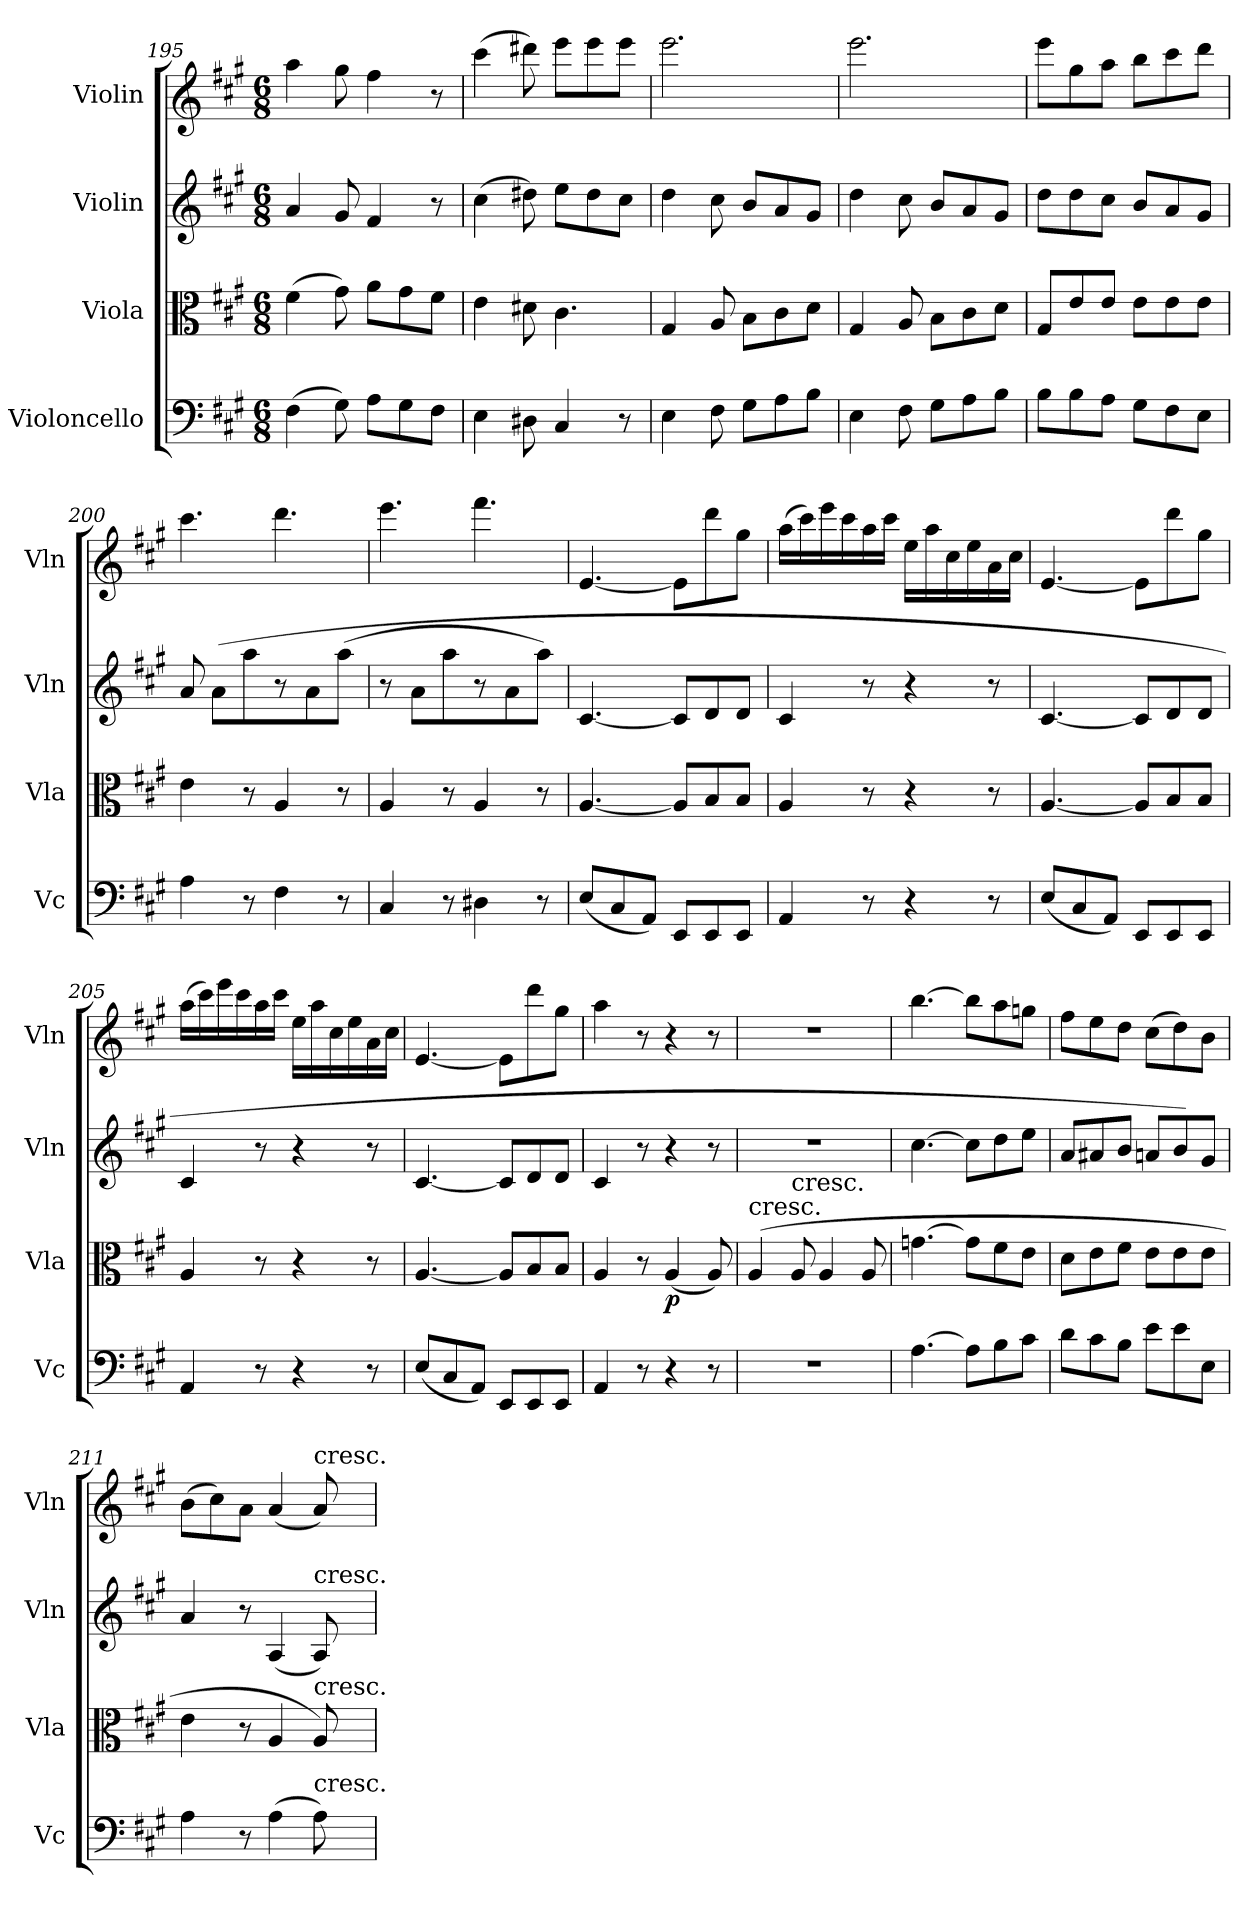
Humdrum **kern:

**kern	**kern	**dynam	**kern	**kern
*part4	*part3	*part3	*part2	*part1
*staff4	*staff3	*staff3	*staff2	*staff1
*I"Violoncello	*I"Viola	*	*I"Violin	*I"Violin
*I'Vc	*I'Vla	*	*I'Vln	*I'Vln
*clefF4	*clefC3	*	*clefG2	*clefG2
*k[f#c#g#]	*k[f#c#g#]	*	*k[f#c#g#]	*k[f#c#g#]
*A:	*A:	*	*A:	*A:
*M6/8	*M6/8	*	*M6/8	*M6/8
=195	=195	=195	=195	=195
(4F#\	(4f#\	.	4a/	4aa\
8G#\)	8g#\)	.	8g#/	8gg#\
8A\L	8a\L	.	4f#/	4ff#\
8G#\	8g#\	.	.	.
8F#\J	8f#\J	.	8r	8r
=196	=196	=196	=196	=196
4E\	4e\	.	(4cc#\	(4ccc#\
8D#X\	8d#X\	.	8dd#X\)	8ddd#X\)
4C#/	4.c#\	.	8ee\L	8eee\L
.	.	.	8dd#\	8eee\
8r	.	.	8cc#\J	8eee\J
=197	=197	=197	=197	=197
4E\	4G#/	.	4dd\	2.eee\
8F#\	8A/	.	8cc#\	.
8G#\L	8B\L	.	8b/L	.
8A\	8c#\	.	8a/	.
8B\J	8d\J	.	8g#/J	.
=198	=198	=198	=198	=198
4E\	4G#/	.	4dd\	2.eee\
8F#\	8A/	.	8cc#\	.
8G#\L	8B\L	.	8b/L	.
8A\	8c#\	.	8a/	.
8B\J	8d\J	.	8g#/J	.
=199	=199	=199	=199	=199
8B\L	8G#/L	.	8dd\L	8eee\L
8B\	8e/	.	8dd\	8gg#\
8A\J	8e/J	.	8cc#\J	8aa\J
8G#\L	8e\L	.	8b/L	8bb\L
8F#\	8e\	.	8a/	8ccc#\
8E\J	8e\J	.	8g#/J	8ddd\J
=200	=200	=200	=200	=200
4A\	4e\	.	8a/	4.ccc#\
.	.	.	(8a\L	.
8r	8r	.	8aa\	.
4F#\	4A/	.	8r	4.ddd\
.	.	.	8a\	.
8r	8r	.	(8aa\J	.
=201	=201	=201	=201	=201
4C#/	4A/	.	8r	4.eee\
.	.	.	8a\L	.
8r	8r	.	8aa\	.
4D#X\	4A/	.	8r	4.fff#\
.	.	.	8a\	.
8r	8r	.	8aa\J)	.
=202	=202	=202	=202	=202
(8E/L	[4.A/	.	[4.c#/	[4.e/
8C#/	.	.	.	.
8AA/J)	.	.	.	.
8EE/L	8A/L]	.	8c#/L]	8e\L]
8EE/	8B/	.	8d/	8ddd\
8EE/J	8B/J	.	8d/J	8gg#\J
=203	=203	=203	=203	=203
4AA/	4A/	.	4c#/	(16aa\LL
.	.	.	.	16ccc#\)
.	.	.	.	16eee\
.	.	.	.	16ccc#\
8r	8r	.	8r	16aa\
.	.	.	.	16ccc#\JJ
4r	4r	.	4r	16ee\LL
.	.	.	.	16aa\
.	.	.	.	16cc#\
.	.	.	.	16ee\
8r	8r	.	8r	16a\
.	.	.	.	16cc#\JJ
=204	=204	=204	=204	=204
(8E/L	[4.A/	.	[4.c#/	[4.e/
8C#/	.	.	.	.
8AA/J)	.	.	.	.
8EE/L	8A/L]	.	8c#/L]	8e\L]
8EE/	8B/	.	8d/	8ddd\
8EE/J	8B/J	.	8d/J	8gg#\J
=205	=205	=205	=205	=205
4AA/	4A/	.	4c#/	(16aa\LL
.	.	.	.	16ccc#\)
.	.	.	.	16eee\
.	.	.	.	16ccc#\
8r	8r	.	8r	16aa\
.	.	.	.	16ccc#\JJ
4r	4r	.	4r	16ee\LL
.	.	.	.	16aa\
.	.	.	.	16cc#\
.	.	.	.	16ee\
8r	8r	.	8r	16a\
.	.	.	.	16cc#\JJ
=206	=206	=206	=206	=206
(8E/L	[4.A/	.	[4.c#/	[4.e/
8C#/	.	.	.	.
8AA/J)	.	.	.	.
8EE/L	8A/L]	.	8c#/L]	8e\L]
8EE/	8B/	.	8d/	8ddd\
8EE/J	8B/J	.	8d/J	8gg#\J
=207	=207	=207	=207	=207
4AA/	4A/	.	4c#/	4aa\
8r	8r	.	8r	8r
4r	(4A/	p	4r	4r
8r	8A/)	.	8r	8r
=208	=208	=208	=208	=208
!	!LO:TX:t=cresc.	!	!	!
2.r	(4A/	.	2.r	2.r
!	!LO:TX:t=cresc.	!	!	!
.	8A/	.	.	.
.	4A/	.	.	.
.	8A/	.	.	.
=209	=209	=209	=209	=209
[4.A\	[4.gn\	.	[4.cc#\	[4.bb\
8A\L]	8g\L]	.	8cc#\L]	8bb\L]
8B\	8f#\	.	8dd\	8aa\
8c#\J	8e\J	.	8ee\J	8ggn\J
=210	=210	=210	=210	=210
8d\L	8d\L	.	8a/L	8ff#\L
8c#\	8e\	.	8a#X/	8ee\
8B\J	8f#\J	.	8b/J	8dd\J
8e\L	8e\L	.	8an/L	(8cc#\L
8e\	8e\	.	8b/)	8dd\)
8E\J	8e\J	.	8g#/J	8b\J
=211	=211	=211	=211	=211
4A\	4e\	.	4a/	(8b\L
.	.	.	.	8cc#\)
8r	8r	.	8r	8a\J
(4A\	4A/	.	(4A/	(4a/
!	!	!	!	!LO:TX:t=cresc.
!	!	!	!LO:TX:t=cresc.	!
!	!LO:TX:t=cresc.	!	!	!
!LO:TX:t=cresc.	!	!	!	!
8A\)	8A/)	.	8A/)	8a/)
=	=	=	=	=
*-	*-	*-	*-	*-
